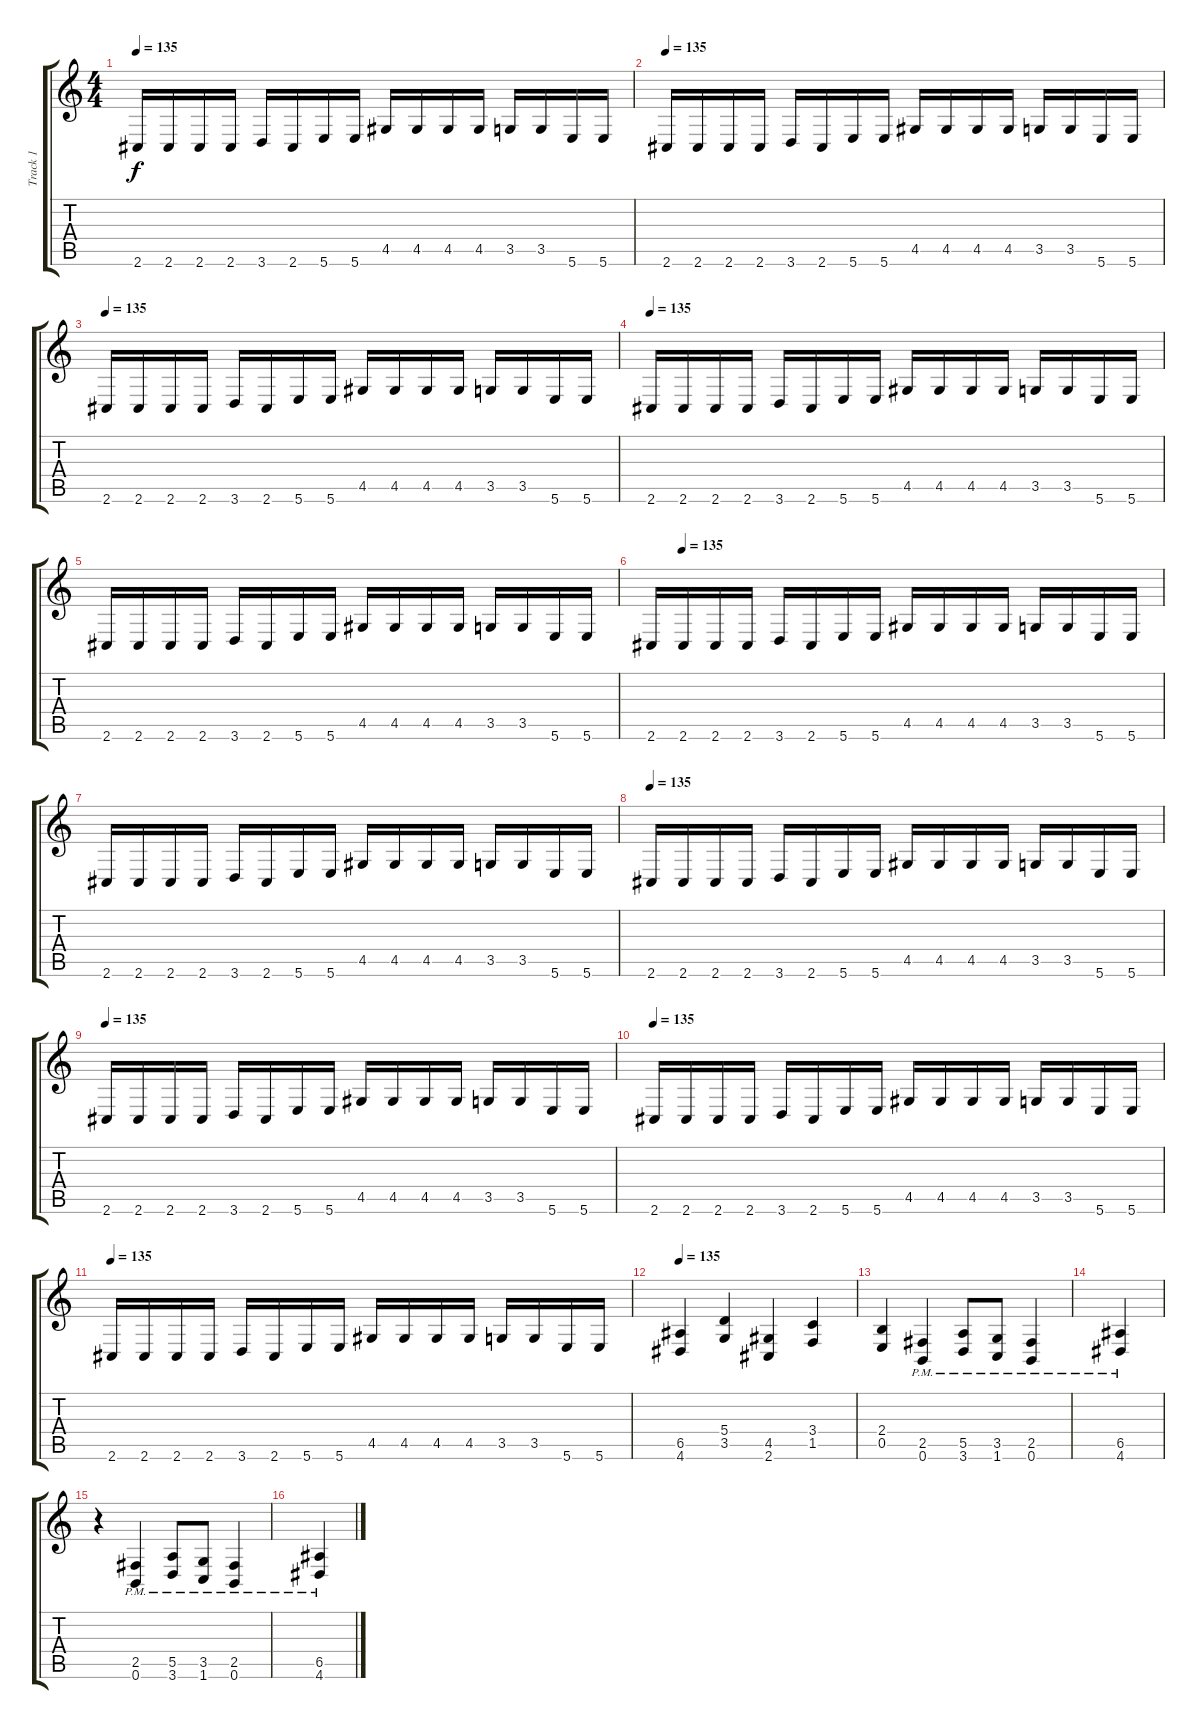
\track ("Track 1" "Track 1") {instrument distortionguitar}
\staff {score tabs}
\tuning (B3 Gb3 D3 A2 E2 B1) {hide}
\ts (4 4)
\tempo 135
\clef g2
\ks c
2.6.16{dy f} 2.6.16 2.6.16 2.6.16 3.6.16 2.6.16 5.6.16 5.6.16 4.5.16 4.5.16 4.5.16 4.5.16 3.5.16 3.5.16 5.6.16 5.6.16 |
\tempo 135
2.6.16 2.6.16 2.6.16 2.6.16 3.6.16 2.6.16 5.6.16 5.6.16 4.5.16 4.5.16 4.5.16 4.5.16 3.5.16 3.5.16 5.6.16 5.6.16 |
\tempo 135
2.6.16 2.6.16 2.6.16 2.6.16 3.6.16 2.6.16 5.6.16 5.6.16 4.5.16 4.5.16 4.5.16 4.5.16 3.5.16 3.5.16 5.6.16 5.6.16 |
\tempo 135
2.6.16 2.6.16 2.6.16 2.6.16 3.6.16 2.6.16 5.6.16 5.6.16 4.5.16 4.5.16 4.5.16 4.5.16 3.5.16 3.5.16 5.6.16 5.6.16 |
2.6.16 2.6.16 2.6.16 2.6.16 3.6.16 2.6.16 5.6.16 5.6.16 4.5.16 4.5.16 4.5.16 4.5.16 3.5.16 3.5.16 5.6.16 5.6.16 |
\tempo (135 0.0625)
2.6.16 2.6.16 2.6.16 2.6.16 3.6.16 2.6.16 5.6.16 5.6.16 4.5.16 4.5.16 4.5.16 4.5.16 3.5.16 3.5.16 5.6.16 5.6.16 |
2.6.16 2.6.16 2.6.16 2.6.16 3.6.16 2.6.16 5.6.16 5.6.16 4.5.16 4.5.16 4.5.16 4.5.16 3.5.16 3.5.16 5.6.16 5.6.16 |
\tempo 135
2.6.16 2.6.16 2.6.16 2.6.16 3.6.16 2.6.16 5.6.16 5.6.16 4.5.16 4.5.16 4.5.16 4.5.16 3.5.16 3.5.16 5.6.16 5.6.16 |
\tempo 135
2.6.16 2.6.16 2.6.16 2.6.16 3.6.16 2.6.16 5.6.16 5.6.16 4.5.16 4.5.16 4.5.16 4.5.16 3.5.16 3.5.16 5.6.16 5.6.16 |
\tempo 135
2.6.16 2.6.16 2.6.16 2.6.16 3.6.16 2.6.16 5.6.16 5.6.16 4.5.16 4.5.16 4.5.16 4.5.16 3.5.16 3.5.16 5.6.16 5.6.16 |
\tempo 135
2.6.16 2.6.16 2.6.16 2.6.16 3.6.16 2.6.16 5.6.16 5.6.16 4.5.16 4.5.16 4.5.16 4.5.16 3.5.16 3.5.16 5.6.16 5.6.16 |
\tempo 135
(6.5 4.6).4 (5.4 3.5).4 (4.5 2.6).4 (3.4 1.5).4 |
(2.4 0.5).4 (2.5{pm} 0.6{pm}).4 (5.5{pm} 3.6{pm}).8 (3.5{pm} 1.6{pm}).8 (2.5{pm} 0.6{pm}).4 |
(6.5{pm} 4.6{pm}).4 |
r.4 (2.5{pm} 0.6{pm}).4 (5.5{pm} 3.6{pm}).8 (3.5{pm} 1.6{pm}).8 (2.5{pm} 0.6{pm}).4 |
(6.5{pm} 4.6{pm}).4
